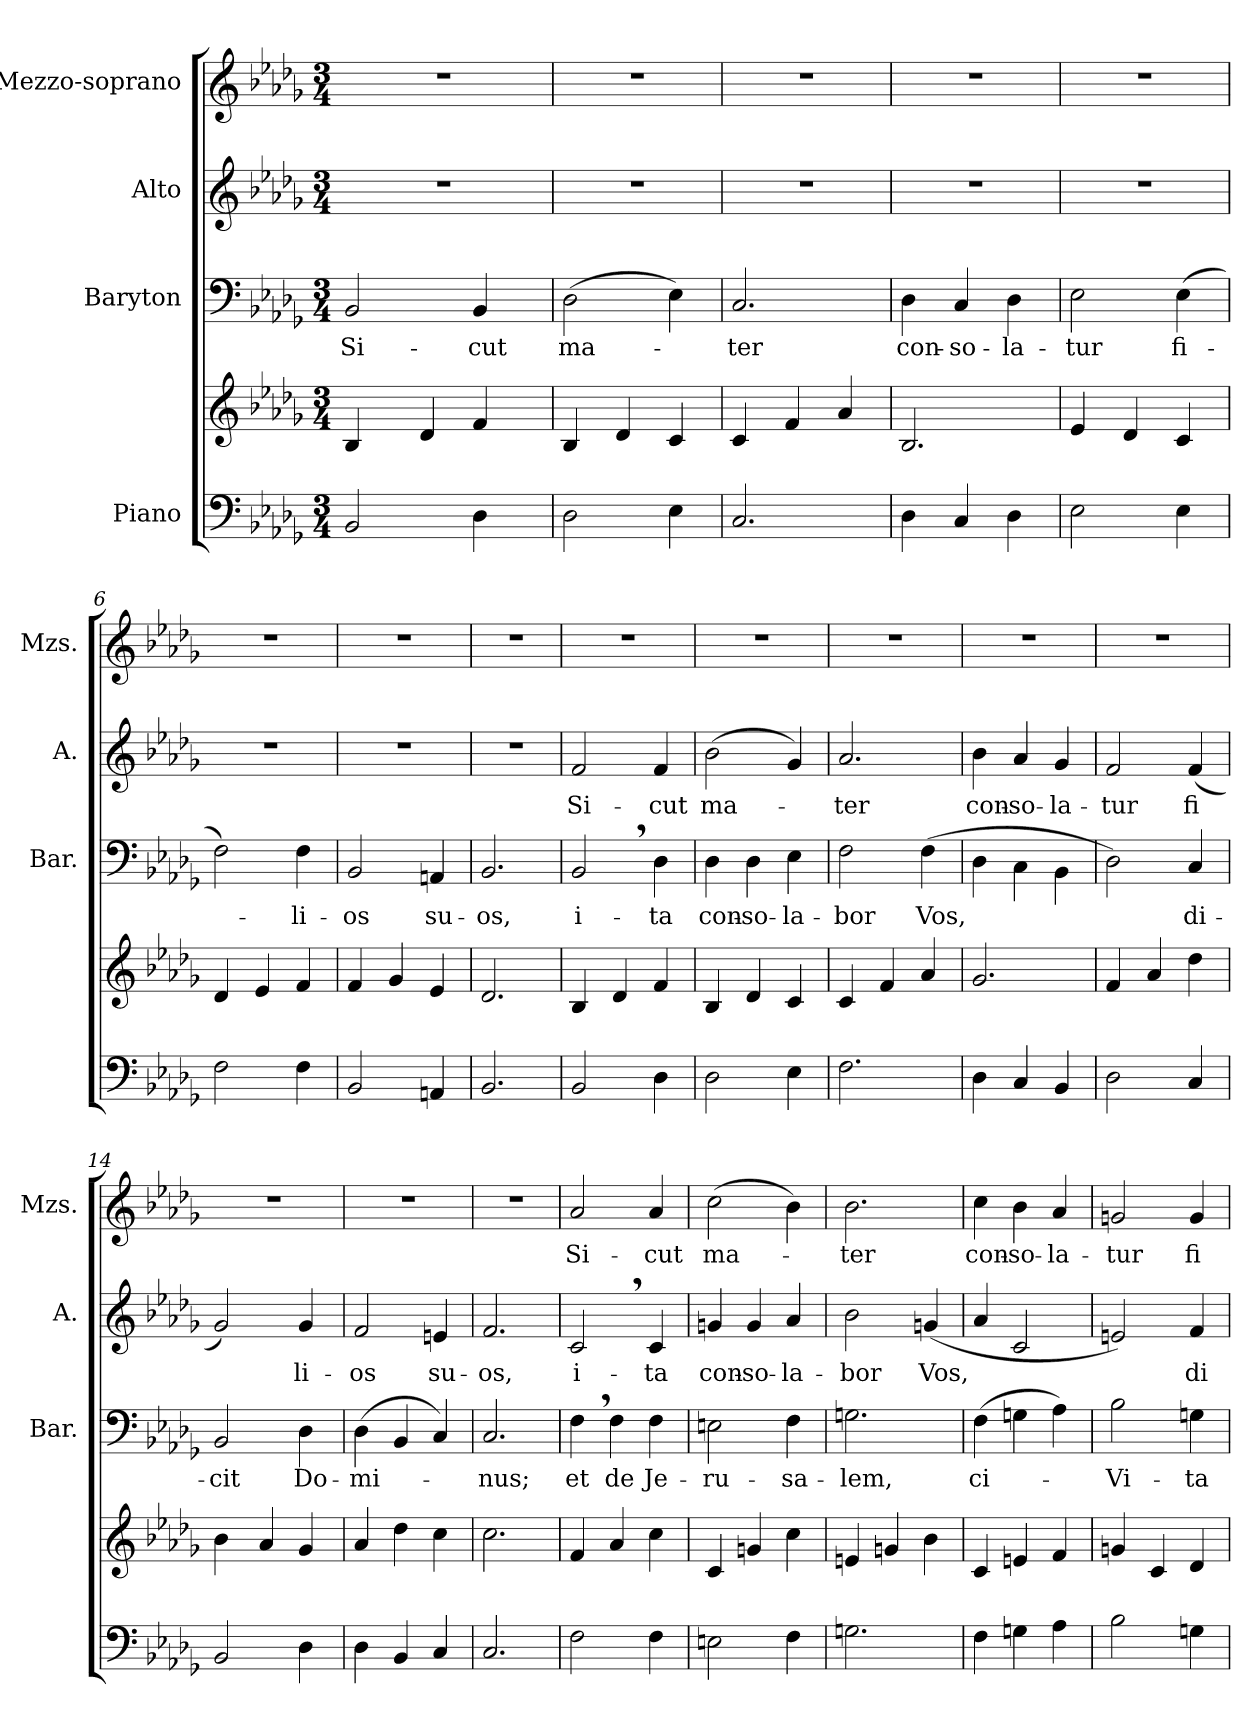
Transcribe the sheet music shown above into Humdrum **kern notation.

**kern	**kern	**kern	**text	**kern	**text	**kern	**text
*part4	*part4	*part3	*part3	*part2	*part2	*part1	*part1
*staff5	*staff4	*staff3	*staff3	*staff2	*staff2	*staff1	*staff1
*I"Piano	*	*I"Baryton	*	*I"Alto	*	*I"Mezzo-soprano	*
*	*	*I'Bar.	*	*I'A.	*	*I'Mzs.	*
!!LO:PB:g=z
*stria5	*stria5	*stria5	*	*stria5	*	*stria5	*
*clefF4	*clefG2	*clefF4	*	*clefG2	*	*clefG2	*
*k[b-e-a-d-g-]	*k[b-e-a-d-g-]	*k[b-e-a-d-g-]	*	*k[b-e-a-d-g-]	*	*k[b-e-a-d-g-]	*
*D-:	*D-:	*D-:	*	*D-:	*	*D-:	*
*M3/4	*M3/4	*M3/4	*	*M3/4	*	*M3/4	*
=1	=1	=1	=1	=1	=1	=1	=1
!	!	!	!LO:LY:b:cj	!LO:N:vis=1	!	!LO:N:vis=1	!
*	*	*	*	*	*	*^	*
2BB-/	4B-/	2BB-/	Si-	2.r	.	2.r	16ryy	.
.	.	.	.	.	.	.	64ryy	.
*	*	*	*	*	*	*MM120	*	*
.	.	.	.	.	.	.	2ryy	.
.	4d-/	.	.	.	.	.	.	.
!	!	!	!LO:LY:b:cj	!	!	!	!	!
4D-\	4f/	4BB-/	-cut	.	.	.	.	.
.	.	.	.	.	.	.	8ryy	.
.	.	.	.	.	.	.	32.ryy	.
=2	=2	=2	=2	=2	=2	=2	=2	=2
!	!	!	!LO:LY:b:cj	!LO:N:vis=1	!	!LO:N:vis=1	!	!
*	*	*	*	*	*	*v	*v	*
2D-\	4B-/	(>2D-\	ma-	2.r	.	2.r	.
.	4d-/	.	.	.	.	.	.
4E-\	4c/	4E-\)	.	.	.	.	.
=3	=3	=3	=3	=3	=3	=3	=3
!	!	!	!LO:LY:b:cj	!LO:N:vis=1	!	!LO:N:vis=1	!
2.C/	4c/	2.C/	-ter	2.r	.	2.r	.
.	4f/	.	.	.	.	.	.
.	4a-/	.	.	.	.	.	.
=4	=4	=4	=4	=4	=4	=4	=4
!	!	!	!LO:LY:b:cj	!LO:N:vis=1	!	!LO:N:vis=1	!
4D-\	2.B-/	4D-\	con-	2.r	.	2.r	.
!	!	!	!LO:LY:b:cj	!	!	!	!
4C/	.	4C/	-so-	.	.	.	.
!	!	!	!LO:LY:b:cj	!	!	!	!
4D-\	.	4D-\	-la-	.	.	.	.
=5	=5	=5	=5	=5	=5	=5	=5
!	!	!	!LO:LY:b:cj	!LO:N:vis=1	!	!LO:N:vis=1	!
2E-\	4e-/	2E-\	-tur	2.r	.	2.r	.
.	4d-/	.	.	.	.	.	.
!	!	!	!LO:LY:b:cj	!	!	!	!
4E-\	4c/	(>4E-\	fi-	.	.	.	.
=6	=6	=6	=6	=6	=6	=6	=6
!	!	!	!	!LO:N:vis=1	!	!LO:N:vis=1	!
2F\	4d-/	2F\)	.	2.r	.	2.r	.
.	4e-/	.	.	.	.	.	.
!	!	!	!LO:LY:b:cj	!	!	!	!
4F\	4f/	4F\	-li-	.	.	.	.
!!LO:LB:g=z
=7	=7	=7	=7	=7	=7	=7	=7
!	!	!	!LO:LY:b:cj	!LO:N:vis=1	!	!LO:N:vis=1	!
2BB-/	4f/	2BB-/	-os	2.r	.	2.r	.
.	4g-/	.	.	.	.	.	.
!	!	!	!LO:LY:b:cj	!	!	!	!
4AAn/	4e-/	4AAn/	su-	.	.	.	.
=8	=8	=8	=8	=8	=8	=8	=8
!	!	!	!LO:LY:b:cj	!LO:N:vis=1	!	!LO:N:vis=1	!
2.BB-/	2.d-/	2.BB-/	-os,	2.r	.	2.r	.
=9	=9	=9	=9	=9	=9	=9	=9
!	!	!	!LO:LY:b:cj	!	!LO:LY:b:cj	!LO:N:vis=1	!
2BB-/	4B-/	2BB-,>/	i-	2f/	Si-	2.r	.
.	4d-/	.	.	.	.	.	.
!	!	!	!LO:LY:b:cj	!	!LO:LY:b:cj	!	!
4D-\	4f/	4D-\	-ta	4f/	-cut	.	.
=10	=10	=10	=10	=10	=10	=10	=10
!	!	!	!LO:LY:b:cj	!	!LO:LY:b:cj	!LO:N:vis=1	!
2D-\	4B-/	4D-\	con-	(>2b-\	ma-	2.r	.
!	!	!	!LO:LY:b:cj	!	!	!	!
.	4d-/	4D-\	-so-	.	.	.	.
!	!	!	!LO:LY:b:cj	!	!	!	!
4E-\	4c/	4E-\	-la-	4g-/)	.	.	.
=11	=11	=11	=11	=11	=11	=11	=11
!	!	!	!LO:LY:b:cj	!	!LO:LY:b:cj	!LO:N:vis=1	!
2.F\	4c/	2F\	-bor	2.a-/	-ter	2.r	.
.	4f/	.	.	.	.	.	.
!	!	!	!LO:LY:b	!	!	!	!
.	4a-/	(>4F\	Vos,	.	.	.	.
=12	=12	=12	=12	=12	=12	=12	=12
!	!	!	!	!	!LO:LY:b:cj	!LO:N:vis=1	!
4D-\	2.g-/	4D-\	.	4b-\	con-	2.r	.
!	!	!	!	!	!LO:LY:b:cj	!	!
4C/	.	4C\	.	4a-/	-so-	.	.
!	!	!	!	!	!LO:LY:b:cj	!	!
4BB-/	.	4BB-\	.	4g-/	-la-	.	.
=13	=13	=13	=13	=13	=13	=13	=13
!	!	!	!	!	!LO:LY:b:cj	!LO:N:vis=1	!
2D-\	4f/	2D-\)	.	2f/	-tur	2.r	.
.	4a-/	.	.	.	.	.	.
!	!	!	!LO:LY:b:cj	!	!LO:LY:b:cj	!	!
4C/	4dd-\	4C/	di-	(<4f/	fi	.	.
!!LO:PB:g=z
=14	=14	=14	=14	=14	=14	=14	=14
!	!	!	!LO:LY:b:cj	!	!	!LO:N:vis=1	!
*	*	*^	*	*	*	*	*
2BB-/	4b-\	2BB-/	64ryy	-cit	2g-/)	.	2.r	.
.	.	.	2ryy	.	.	.	.	.
.	4a-/	.	.	.	.	.	.	.
!	!	!	!	!LO:LY:b:cj	!	!LO:LY:b:cj	!	!
4D-\	4g-/	4D-\	.	Do-	4g-/	li-	.	.
.	.	.	8...ryy	.	.	.	.	.
=15	=15	=15	=15	=15	=15	=15	=15	=15
!	!	!	!	!LO:LY:b:cj	!	!LO:LY:b:cj	!LO:N:vis=1	!
*	*	*v	*v	*	*	*	*	*
4D-\	4a-/	(>4D-\	-mi-	2f/	-os	2.r	.
4BB-/	4dd-\	4BB-/	.	.	.	.	.
!	!	!	!	!	!LO:LY:b:cj	!	!
4C/	4cc\	4C/)	.	4en/	su-	.	.
=16	=16	=16	=16	=16	=16	=16	=16
!	!	!	!LO:LY:b:cj	!	!LO:LY:b:cj	!LO:N:vis=1	!
2.C/	2.cc\	2.C/	-nus;	2.f/	-os,	2.r	.
=17	=17	=17	=17	=17	=17	=17	=17
!	!	!	!LO:LY:b:cj	!	!LO:LY:b:cj	!	!LO:LY:b:cj
2F\	4f/	4F,>\	et	2c,>/	i-	2a-/	Si-
!	!	!	!LO:LY:b:cj	!	!	!	!
.	4a-/	4F\	de	.	.	.	.
!	!	!	!LO:LY:b:cj	!	!LO:LY:b:cj	!	!LO:LY:b:cj
4F\	4cc\	4F\	Je-	4c/	-ta	4a-/	-cut
=18	=18	=18	=18	=18	=18	=18	=18
!	!	!	!LO:LY:b:cj	!	!LO:LY:b:cj	!	!LO:LY:b:cj
2En\	4c/	2En\	-ru-	4gn/	con-	(>2cc\	ma-
!	!	!	!	!	!LO:LY:b:cj	!	!
.	4gn/	.	.	4g/	-so-	.	.
!	!	!	!LO:LY:b:cj	!	!LO:LY:b:cj	!	!
4F\	4cc\	4F\	-sa-	4a-/	-la-	4b-\)	.
!!LO:LB:g=z
=19	=19	=19	=19	=19	=19	=19	=19
!	!	!	!LO:LY:b:cj	!	!LO:LY:b:cj	!	!LO:LY:b:cj
2.Gn\	4en/	2.Gn\	-lem,	2b-\	-bor	2.b-\	-ter
.	4gn/	.	.	.	.	.	.
!	!	!	!	!	!LO:LY:b	!	!
.	4b-\	.	.	(>4gn/	Vos,	.	.
=20	=20	=20	=20	=20	=20	=20	=20
!	!	!	!LO:LY:b:cj	!	!	!	!LO:LY:b:cj
4F\	4c/	(>4F\	ci-	4a-/	.	4cc\	con-
!	!	!	!	!	!	!	!LO:LY:b:cj
4Gn\	4en/	4Gn\	.	2c/	.	4b-\	-so-
!	!	!	!	!	!	!	!LO:LY:b:cj
4A-\	4f/	4A-\)	.	.	.	4a-/	-la-
=21	=21	=21	=21	=21	=21	=21	=21
!	!	!	!LO:LY:b:cj	!	!	!	!LO:LY:b:cj
2B-\	4gn/	2B-\	-Vi-	2en/)	.	2gn/	-tur
.	4c/	.	.	.	.	.	.
!	!	!	!LO:LY:b:cj	!	!LO:LY:b:cj	!	!LO:LY:b:cj
4Gn\	4d-/	4Gn\	-ta-	4f/	di-	4g/	fi-
=	=	=	=	=	=	=	=
*-	*-	*-	*-	*-	*-	*-	*-
